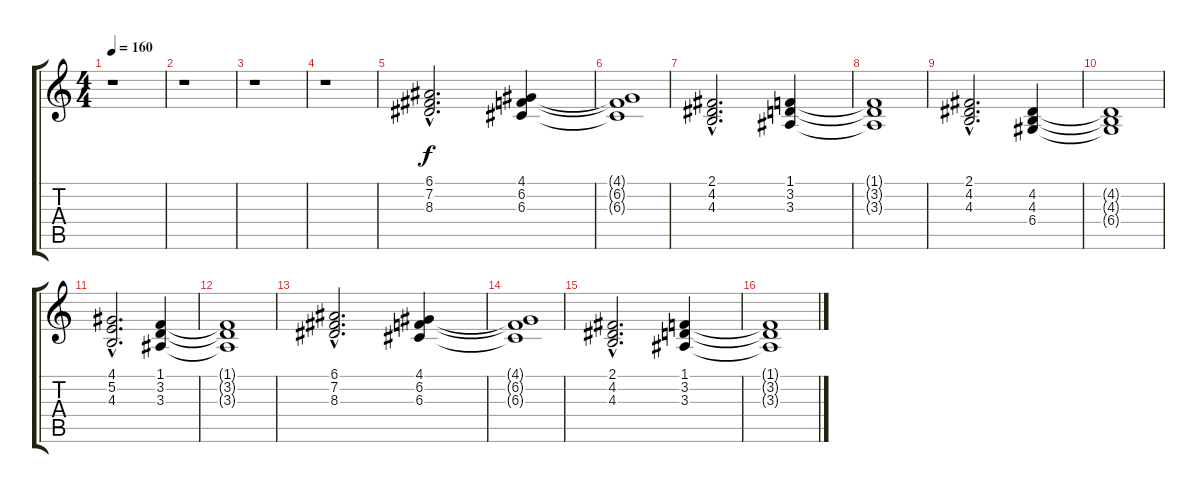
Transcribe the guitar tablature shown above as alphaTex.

\track "" {instrument churchorgan}
\staff {score tabs}
\tuning (E4 B3 G3 D3 A2 E2) {hide}
\ts (4 4)
\tempo 160
\clef g2
\ks c
r.1{dy f} |
r.1 |
r.1 |
r.1 |
(6.1{hac} 7.2{hac} 8.3{hac}).2{d volume 14 balance 8} (4.1 6.2 6.3).4 |
(4.1{t} 6.2{t} 6.3{t}).1 |
(2.1{hac} 4.2{hac} 4.3{hac}).2{d} (1.1 3.2 3.3).4 |
(1.1{t} 3.2{t} 3.3{t}).1 |
(2.1{hac} 4.2{hac} 4.3{hac}).2{d} (4.2 4.3 6.4).4 |
(4.2{t} 4.3{t} 6.4{t}).1 |
(4.1{hac} 5.2{hac} 4.3{hac}).2{d} (1.1 3.2 3.3).4 |
(1.1{t} 3.2{t} 3.3{t}).1 |
(6.1{hac} 7.2{hac} 8.3{hac}).2{d} (4.1 6.2 6.3).4 |
(4.1{t} 6.2{t} 6.3{t}).1 |
(2.1{hac} 4.2{hac} 4.3{hac}).2{d} (1.1 3.2 3.3).4 |
(1.1{t} 3.2{t} 3.3{t}).1
